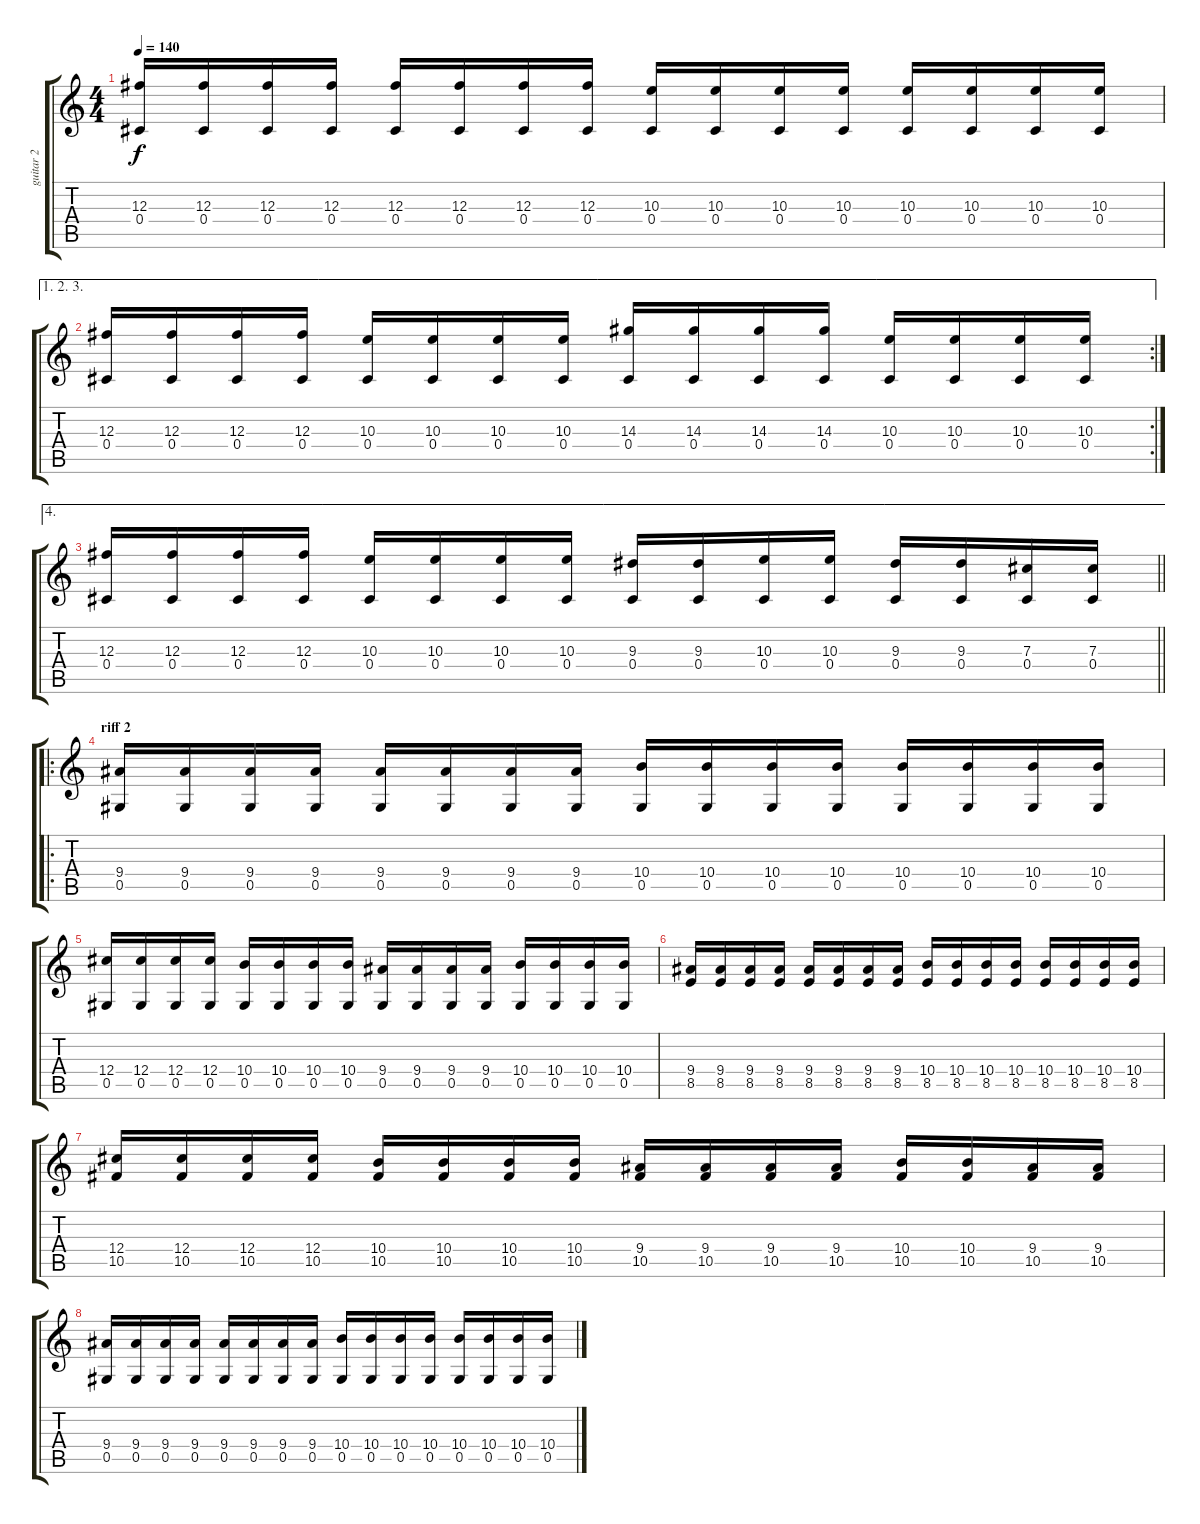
\track ("guitar 2" "guitar 2") {instrument distortionguitar}
\staff {score tabs}
\tuning (Eb4 Bb3 Gb3 Db3 Ab2 Eb2) {hide}
\ts (4 4)
\tempo 140
\clef g2
\ks c
(12.3 0.4).16{dy f} (12.3 0.4).16 (12.3 0.4).16 (12.3 0.4).16 (12.3 0.4).16 (12.3 0.4).16 (12.3 0.4).16 (12.3 0.4).16 (10.3 0.4).16 (10.3 0.4).16 (10.3 0.4).16 (10.3 0.4).16 (10.3 0.4).16 (10.3 0.4).16 (10.3 0.4).16 (10.3 0.4).16 |
\ae (1 2 3)
\rc 2
(12.3 0.4).16 (12.3 0.4).16 (12.3 0.4).16 (12.3 0.4).16 (10.3 0.4).16 (10.3 0.4).16 (10.3 0.4).16 (10.3 0.4).16 (14.3 0.4).16 (14.3 0.4).16 (14.3 0.4).16 (14.3 0.4).16 (10.3 0.4).16 (10.3 0.4).16 (10.3 0.4).16 (10.3 0.4).16 |
\ae 4
\barLineRight lightlight
(12.3 0.4).16 (12.3 0.4).16 (12.3 0.4).16 (12.3 0.4).16 (10.3 0.4).16 (10.3 0.4).16 (10.3 0.4).16 (10.3 0.4).16 (9.3 0.4).16 (9.3 0.4).16 (10.3 0.4).16 (10.3 0.4).16 (9.3 0.4).16 (9.3 0.4).16 (7.3 0.4).16 (7.3 0.4).16 |
\ro
\section ("" "riff 2")
(9.4 0.5).16 (9.4 0.5).16 (9.4 0.5).16 (9.4 0.5).16 (9.4 0.5).16 (9.4 0.5).16 (9.4 0.5).16 (9.4 0.5).16 (10.4 0.5).16 (10.4 0.5).16 (10.4 0.5).16 (10.4 0.5).16 (10.4 0.5).16 (10.4 0.5).16 (10.4 0.5).16 (10.4 0.5).16 |
(12.4 0.5).16 (12.4 0.5).16 (12.4 0.5).16 (12.4 0.5).16 (10.4 0.5).16 (10.4 0.5).16 (10.4 0.5).16 (10.4 0.5).16 (9.4 0.5).16 (9.4 0.5).16 (9.4 0.5).16 (9.4 0.5).16 (10.4 0.5).16 (10.4 0.5).16 (10.4 0.5).16 (10.4 0.5).16 |
(9.4 8.5).16 (9.4 8.5).16 (9.4 8.5).16 (9.4 8.5).16 (9.4 8.5).16 (9.4 8.5).16 (9.4 8.5).16 (9.4 8.5).16 (10.4 8.5).16 (10.4 8.5).16 (10.4 8.5).16 (10.4 8.5).16 (10.4 8.5).16 (10.4 8.5).16 (10.4 8.5).16 (10.4 8.5).16 |
(12.4 10.5).16 (12.4 10.5).16 (12.4 10.5).16 (12.4 10.5).16 (10.4 10.5).16 (10.4 10.5).16 (10.4 10.5).16 (10.4 10.5).16 (9.4 10.5).16 (9.4 10.5).16 (9.4 10.5).16 (9.4 10.5).16 (10.4 10.5).16 (10.4 10.5).16 (9.4 10.5).16 (9.4 10.5).16 |
(9.4 0.5).16 (9.4 0.5).16 (9.4 0.5).16 (9.4 0.5).16 (9.4 0.5).16 (9.4 0.5).16 (9.4 0.5).16 (9.4 0.5).16 (10.4 0.5).16 (10.4 0.5).16 (10.4 0.5).16 (10.4 0.5).16 (10.4 0.5).16 (10.4 0.5).16 (10.4 0.5).16 (10.4 0.5).16
